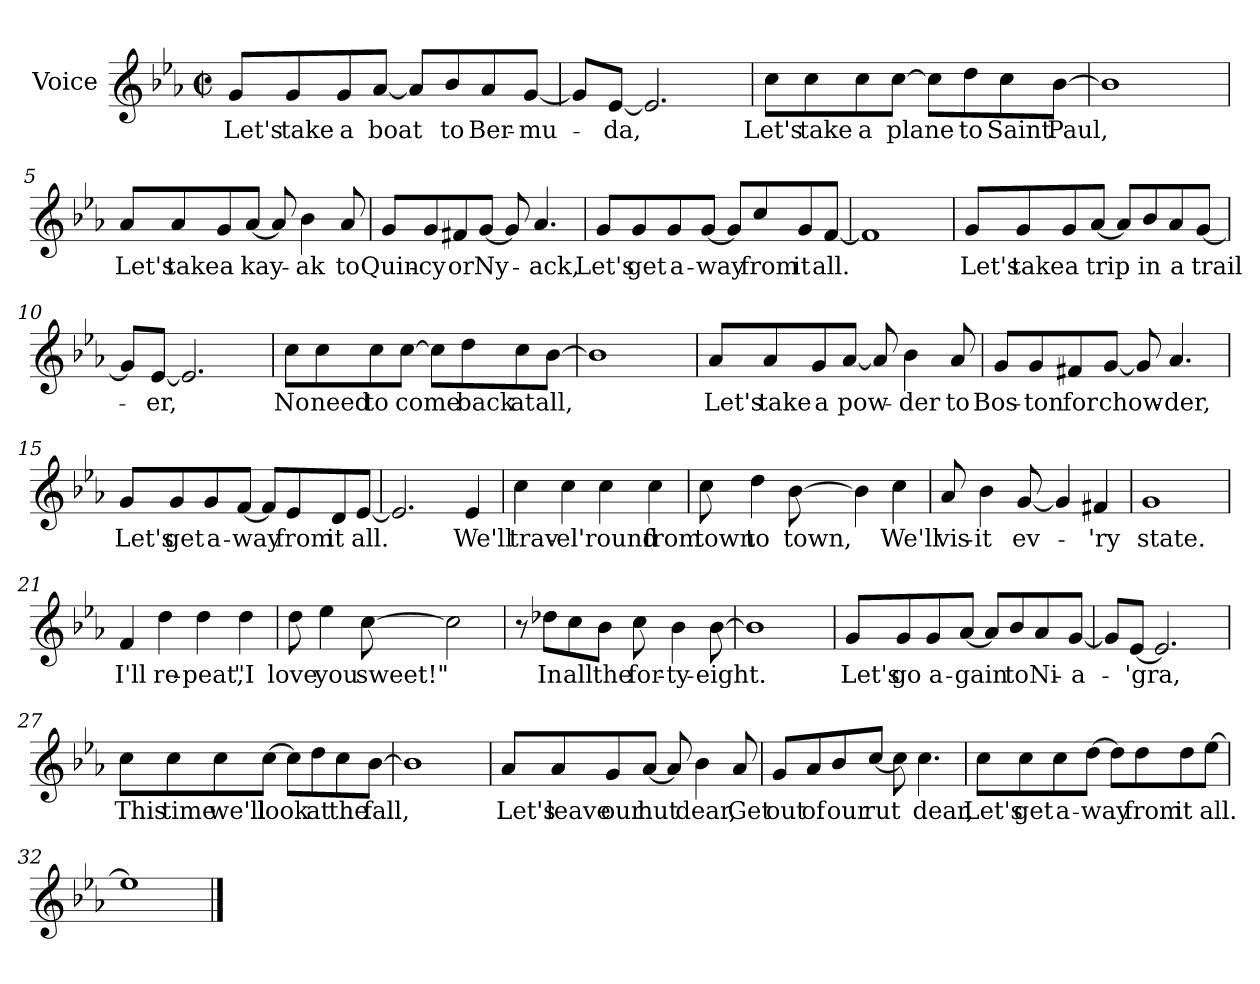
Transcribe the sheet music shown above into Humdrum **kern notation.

**kern	**text
*part1	*part1
*staff1	*staff1
*I"Voice	*
*clefG2	*
*k[b-e-a-]	*
*E-:	*
*M2/2	*
*met(c|)	*
=1	=1
8g/L	Let's
8g/	take
8g/	a
[8a-/J	boat
8a-/L]	.
8b-/	to
8a-/	Ber-
[8g/J	-mu-
=2	=2
8g/L]	.
[8e-/J	da,
2.e-/]	.
=3	=3
8cc\L	Let's
8cc\	take
8cc\	a
[8cc\J	plane
8cc\L]	.
8dd\	to
8cc\	Saint
[8b-\J	Paul,
=4	=4
1b-]	.
!!LO:LB:g=z
=5	=5
8a-/L	Let's
8a-/	take
8g/	a
[8a-/J	kay-
8a-/]	.
4b-\	-ak
8a-/	to
=6	=6
8g/L	Quin-
8g/	-cy
8f#X/	or
[8g/J	Ny-
8g/]	.
4.a-/	-ack,
=7	=7
8g/L	Let's
8g/	get
8g/	a-
[8g/J	-way
8g/L]	.
8cc/	from
8g/	it
[8f/J	all.
!!LO:LB:g=z
=8	=8
1f]	.
=9	=9
8g/L	Let's
8g/	take
8g/	a
[8a-/J	trip
8a-/L]	.
8b-/	in
8a-/	a
[8g/J	trail-
=10	=10
8g/L]	.
[8e-/J	-er,
2.e-/]	.
=11	=11
8cc\L	No
8cc\	need
8cc\	to
[8cc\J	come
8cc\L]	.
8dd\	back
8cc\	at
[8b-\J	all,
=12	=12
1b-]	.
!!LO:LB:g=z
=13	=13
8a-/L	Let's
8a-/	take
8g/	a
[8a-/J	pow-
8a-/]	.
4b-\	-der
8a-/	to
=14	=14
8g/L	Bos-
8g/	-ton
8f#X/	for
[8g/J	chow-
8g/]	.
4.a-/	-der,
=15	=15
8g/L	Let's
8g/	get
8g/	a-
[8f/J	-way
8f/L]	.
8e-/	from
8d/	it
[8e-/J	all.
!!LO:LB:g=z
=16	=16
2.e-/]	.
4e-/	We'll
=17	=17
4cc\	trav-
4cc\	-el
4cc\	'round
4cc\	from
=18	=18
8cc\	town
4dd\	to
[8b-\	town,
4b-\]	.
4cc\	We'll
=19	=19
8a-/	vis-
4b-\	-it
[8g/	ev-
4g/]	.
4f#X/	-'ry
=20	=20
1g	state.
!!LO:LB:g=z
=21	=21
4f/	I'll
4dd\	re-
4dd\	-peat,
4dd\	"I
=22	=22
8dd\	love
4ee-\	you
[8cc\	sweet!"
2cc\]	.
=23	=23
8r	.
8dd-X\L	In
8cc\	all
8b-\J	the
8cc\	for-
4b-\	ty-
[8b-\	-eight.
=24	=24
1b-]	.
!!LO:LB:g=z
=25	=25
8g/L	Let's
8g/	go
8g/	a-
[8a-/J	-gain
8a-/L]	.
8b-/	to
8a-/	Ni-
[8g/J	-a-
=26	=26
8g/L]	.
[8e-/J	-'gra,
2.e-/]	.
=27	=27
8cc\L	This
8cc\	time
8cc\	we'll
[8cc\J	look
8cc\L]	.
8dd\	at
8cc\	the
[8b-\J	fall,
=28	=28
1b-]	.
!!LO:LB:g=z
=29	=29
8a-/L	Let's
8a-/	leave
8g/	our
[8a-/J	hut
8a-/]	.
4b-\	dear,
8a-/	Get
=30	=30
8g/L	out
8a-/	of
8b-/	our
[8cc/J	rut
8cc\]	.
4.cc\	dear,
=31	=31
8cc\L	Let's
8cc\	get
8cc\	a-
[8dd\J	-way
8dd\L]	.
8dd\	from
8dd\	it
[8ee-\J	all.
=32	=32
1ee-]	.
==	==
*-	*-
